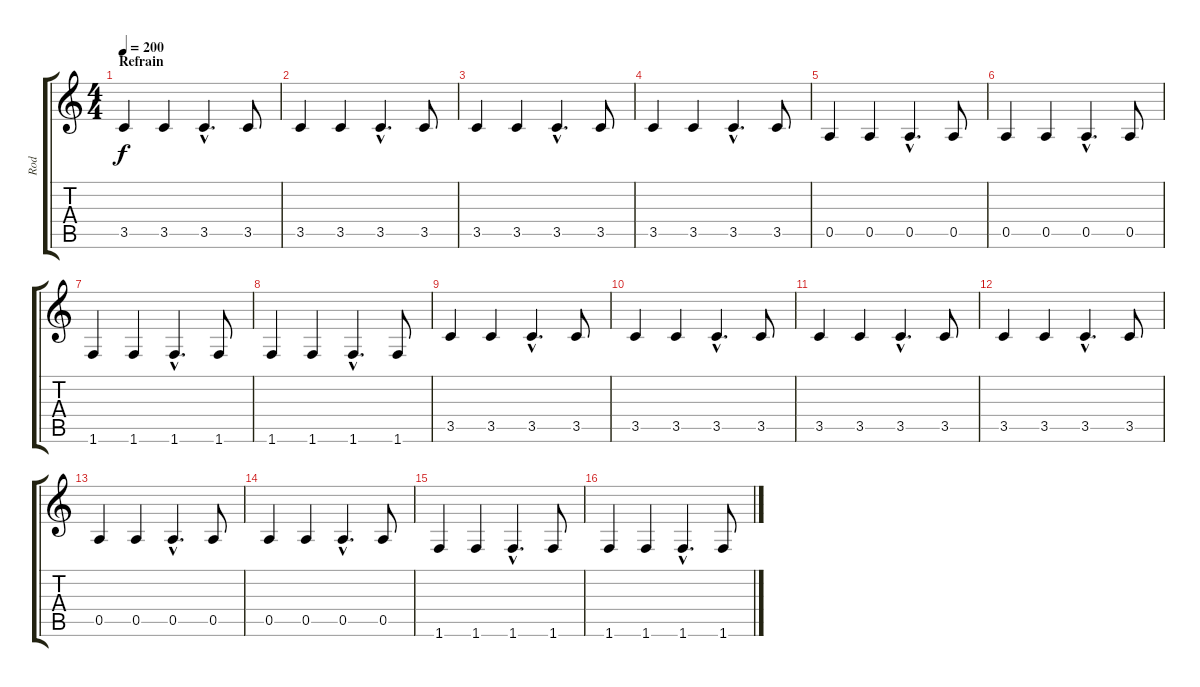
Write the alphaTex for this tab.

\track ("Rod" "Rod") {instrument fretlessbass}
\staff {score tabs}
\tuning (E4 B3 G3 D3 A2 E2) {hide}
\ts (4 4)
\section ("" "Refrain")
\tempo 200
\clef g2
\ks c
3.5.4{dy f} 3.5.4 3.5{hac}.4{d} 3.5.8 |
3.5.4 3.5.4 3.5{hac}.4{d} 3.5.8 |
3.5.4 3.5.4 3.5{hac}.4{d} 3.5.8 |
3.5.4 3.5.4 3.5{hac}.4{d} 3.5.8 |
0.5.4 0.5.4 0.5{hac}.4{d} 0.5.8 |
0.5.4 0.5.4 0.5{hac}.4{d} 0.5.8 |
1.6.4 1.6.4 1.6{hac}.4{d} 1.6.8 |
1.6.4 1.6.4 1.6{hac}.4{d} 1.6.8 |
3.5.4 3.5.4 3.5{hac}.4{d} 3.5.8 |
3.5.4 3.5.4 3.5{hac}.4{d} 3.5.8 |
3.5.4 3.5.4 3.5{hac}.4{d} 3.5.8 |
3.5.4 3.5.4 3.5{hac}.4{d} 3.5.8 |
0.5.4 0.5.4 0.5{hac}.4{d} 0.5.8 |
0.5.4 0.5.4 0.5{hac}.4{d} 0.5.8 |
1.6.4 1.6.4 1.6{hac}.4{d} 1.6.8 |
1.6.4 1.6.4 1.6{hac}.4{d} 1.6.8
